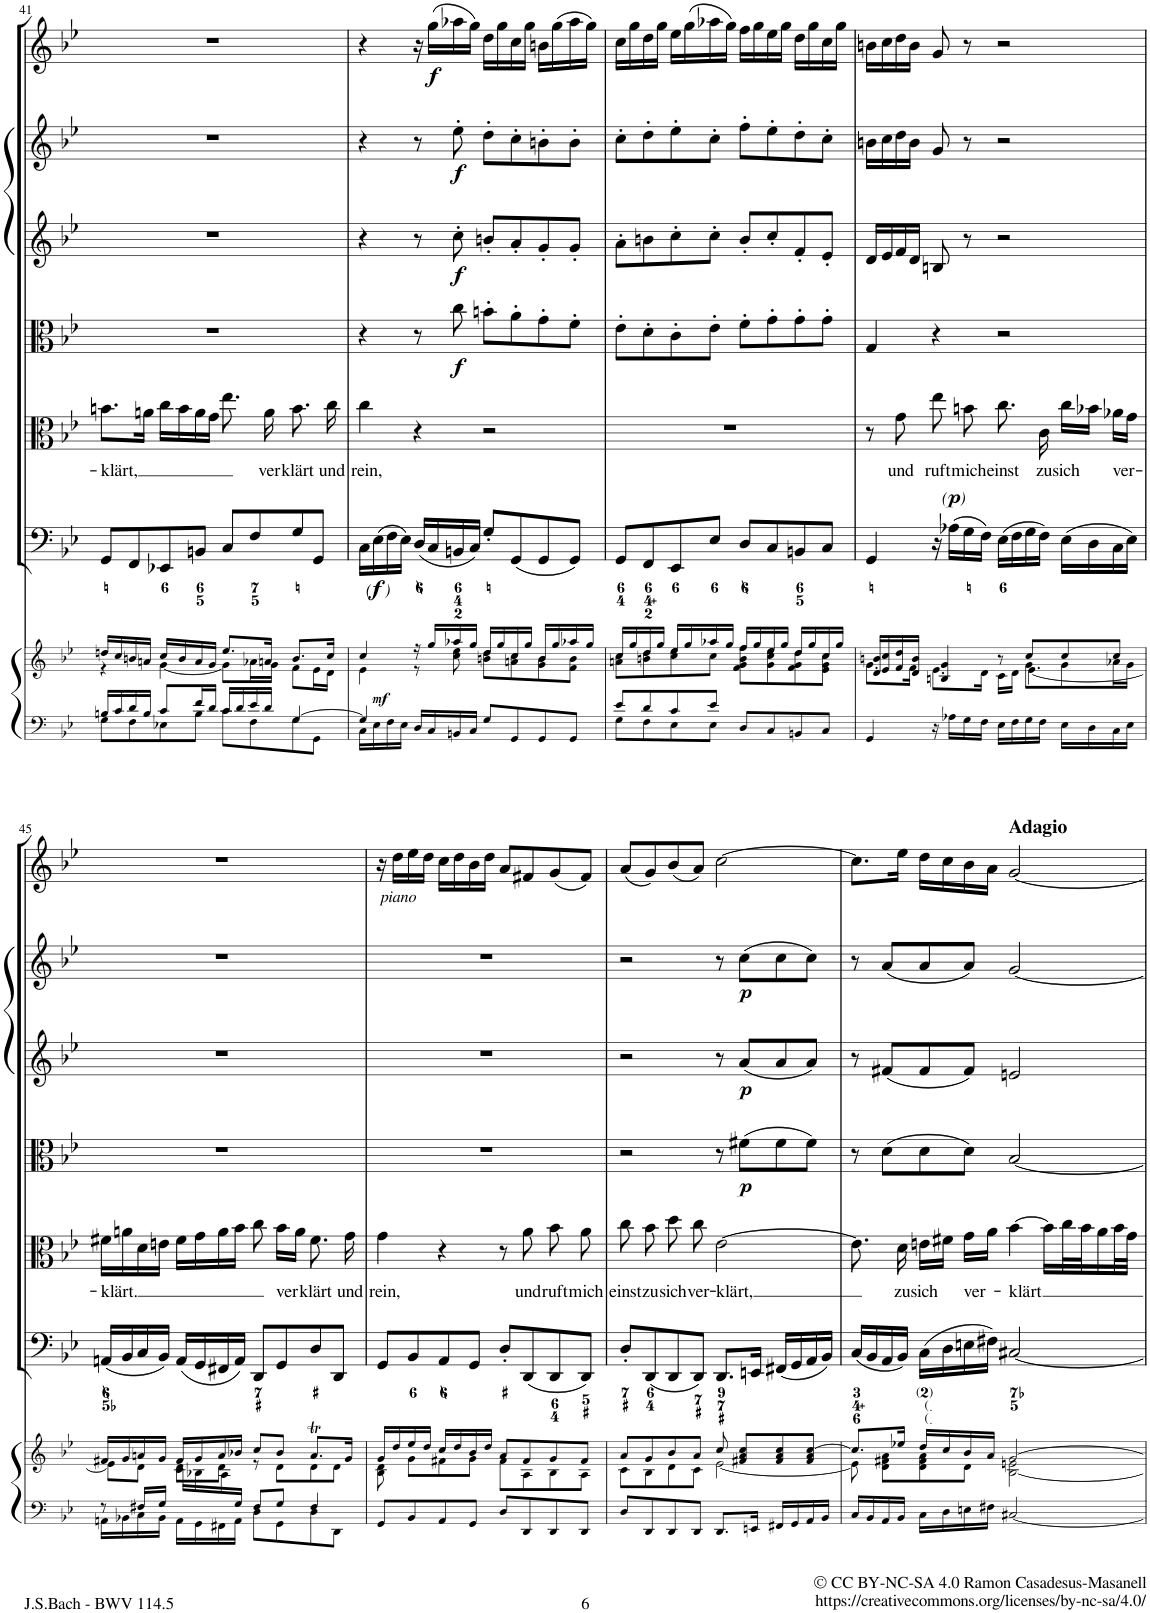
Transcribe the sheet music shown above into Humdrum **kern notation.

**kern	**kern	**dynam	**kern	**dynam	**kern	**text	**kern	**dynam	**kern	**dynam	**kern	**dynam	**kern	**dynam
*part7	*part7	*part7	*part6	*part6	*part5	*part5	*part4	*part4	*part3	*part3	*part2	*part2	*part1	*part1
*staff8	*staff7	*staff7/8	*staff6	*staff6	*staff5	*staff5	*staff4	*staff4	*staff3	*staff3	*staff2	*staff2	*staff1	*staff1
*I"Piano reduction	*	*	*I"Continuo	*	*I"Alto	*	*I"Viola	*	*I"Violino II	*	*I"Violino I	*	*I"Oboe I	*
*I'Pno	*	*	*	*	*	*	*I'Vla	*	*I'Vln	*	*I'Vln	*	*I'Ob	*
!!LO:PB:g=z
*clefF4	*clefG2	*	*clefF4	*	*clefC3	*	*clefC3	*	*clefG2	*	*clefG2	*	*clefG2	*
*k[b-e-]	*k[b-e-]	*	*k[b-e-]	*	*k[b-e-]	*	*k[b-e-]	*	*k[b-e-]	*	*k[b-e-]	*	*k[b-e-]	*
*M4/4	*M4/4	*	*M4/4	*	*M4/4	*	*M4/4	*	*M4/4	*	*M4/4	*	*M4/4	*
*met(c)	*met(c)	*	*met(c)	*	*met(c)	*	*met(c)	*	*met(c)	*	*met(c)	*	*met(c)	*
=41	=41	=41	=41	=41	=41	=41	=41	=41	=41	=41	=41	=41	=41	=41
*^	*^	*	*	*	*	*	*	*	*	*	*	*	*	*
!	!	!	!	!	!	!	!	!LO:LY:b	!	!	!	!	!	!	!	!
16Bn/LL	8G\L	16ddn/LL	4r	.	8GG/L	.	8.bn\L	-klärt,	1r	.	1r	.	1r	.	1r	.
16c/	.	16cc/	.	.	.	.	.	.	.	.	.	.	.	.	.	.
16d/	8F\	16bn/	.	.	8FF/	.	.	.	.	.	.	.	.	.	.	.
16B/JJ	.	16an/JJ	.	.	.	.	16an\Jk	.	.	.	.	.	.	.	.	.
8c/L	8E-X\	16cc/LL	[4g\	.	8EE-X/	.	16cc\LL	.	.	.	.	.	.	.	.	.
.	.	16b/	.	.	.	.	16b\	.	.	.	.	.	.	.	.	.
16f/L	8B\J	16a/	.	.	8BBn/J	.	16a\	.	.	.	.	.	.	.	.	.
16d/JJ	.	16g/JJ	.	.	.	.	16g\JJ	.	.	.	.	.	.	.	.	.
16c/LL	8c\L	8.ee-/L	8g\L]	.	8C/L	.	8.ee-\	.	.	.	.	.	.	.	.	.
16d/	.	.	.	.	.	.	.	.	.	.	.	.	.	.	.	.
16e-/	8F\	.	16a-X\L	.	8F/	.	.	.	.	.	.	.	.	.	.	.
!	!	!	!	!	!	!	!	!LO:LY:b	!	!	!	!	!	!	!	!
16d/JJ	.	16an/Jk	16g\JJ	.	.	.	16a\	ver-	.	.	.	.	.	.	.	.
!	!	!	!	!	!	!	!	!LO:LY:b	!	!	!	!	!	!	!	!
[4G/	8G\	8.b/L	8f\L	.	8G/	.	8.b\	-klärt	.	.	.	.	.	.	.	.
.	8GG\J	.	16e-\L	.	8GG/J	.	.	.	.	.	.	.	.	.	.	.
!	!	!	!	!	!	!	!	!LO:LY:b	!	!	!	!	!	!	!	!
.	.	16cc/Jk	16d\JJ	.	.	.	16cc\	und	.	.	.	.	.	.	.	.
=42	=42	=42	=42	=42	=42	=42	=42	=42	=42	=42	=42	=42	=42	=42	=42	=42
!	!	!	!	!LO:DY:b	!	!	!	!LO:LY:b	!	!	!	!	!	!	!	!
4G/]	16C\LL	4cc/	4e-\	mf	16C\LL	.	4cc\	rein,	4r	.	4r	.	4r	.	4r	.
!	!	!	!	!	!	!LO:DY:b	!	!	!	!	!	!	!	!	!	!
!	!	!	!	!	!	!LO:DY:n=1:b	!	!	!	!	!	!	!	!	!	!
!	!	!	!	!	!	!LO:DY:n=2:b	!	!	!	!	!	!	!	!	!	!
.	16E-\	.	.	.	(16E-\	other-dynamics f other-dynamics	.	.	.	.	.	.	.	.	.	.
.	16F\	.	.	.	16F\	.	.	.	.	.	.	.	.	.	.	.
.	16E-\JJ	.	.	.	16E-\JJ)	.	.	.	.	.	.	.	.	.	.	.
16D/LL	4ryy	16r	8r	.	(16D/LL	.	4r	.	8r	.	8r	.	8r	.	16r	.
!	!	!	!	!	!	!	!	!	!	!	!	!	!	!	!	!LO:DY:b
16C/	.	16gg/LL	.	.	16C/	.	.	.	.	.	.	.	.	.	(16gg\LL	f
!	!	!	!	!	!	!	!	!	!	!LO:DY:b	!	!LO:DY:b	!	!LO:DY:b	!	!
16BBn/	.	16aa-X/	8cc\ 8ee-\	.	16BBn/	.	.	.	8cc\	f	8cc'\	f	8ee-'\	f	16aa-X\	.
16C/JJ	.	16gg/JJ	.	.	16C/JJ)	.	.	.	.	.	.	.	.	.	16gg\JJ)	.
8G/L	2ryy	16dd/LL	8bn\ 8dd\L	.	8G'/L	.	2r	.	8bn'\L	.	8bn'/L	.	8dd'\L	.	16dd\LL	.
.	.	16gg/	.	.	.	.	.	.	.	.	.	.	.	.	16gg\	.
8GG/	.	16cc/	8an\ 8cc\	.	(8GG/	.	.	.	8a'\	.	8a'/	.	8cc'\	.	16cc\	.
.	.	16gg/JJ	.	.	.	.	.	.	.	.	.	.	.	.	16gg\JJ	.
8GG/	.	16b/LL	8g\ 8b\	.	8GG/	.	.	.	8g'\	.	8g'/	.	8bn'\	.	16bn\LL	.
.	.	16gg/	.	.	.	.	.	.	.	.	.	.	.	.	(16gg\	.
8GG/J	.	16aa-X/	8f\ 8b\J	.	8GG/J)	.	.	.	8f'\J	.	8g'/J	.	8b'\J	.	16aa-\	.
.	.	16gg/JJ	.	.	.	.	.	.	.	.	.	.	.	.	16gg\JJ)	.
=43	=43	=43	=43	=43	=43	=43	=43	=43	=43	=43	=43	=43	=43	=43	=43	=43
8e-/L	8G\L	16cc/LL	8an\ 8cc\L	.	8GG/L	.	1r	.	8e-'\L	.	8a'\L	.	8cc'\L	.	16cc\LL	.
.	.	16gg/	.	.	.	.	.	.	.	.	.	.	.	.	16gg\	.
8d/	8F\	16dd/	8bn\ 8dd\	.	8FF/	.	.	.	8d'\	.	8bn\	.	8dd'\	.	16dd\	.
.	.	16gg/JJ	.	.	.	.	.	.	.	.	.	.	.	.	16gg\JJ	.
8c/	8E-\	16ee-/LL	8cc\ 8ee-\	.	8EE-/	.	.	.	8c'\	.	8cc'\	.	8ee-'\	.	16ee-\LL	.
.	.	16gg/	.	.	.	.	.	.	.	.	.	.	.	.	(16gg\	.
8e-/J	8E-\J	16aa-X/	8cc\J	.	8E-/J	.	.	.	8e-'\J	.	8cc'\J	.	8cc'\J	.	16aa-X\	.
.	.	16gg/JJ	.	.	.	.	.	.	.	.	.	.	.	.	16gg\JJ)	.
8D/L	2ryy	16ff/LL	8f\ 8g\ 8b\ 8ff\L	.	8D/L	.	.	.	8f'\L	.	8b'/L	.	8ff'\L	.	16ff\LL	.
.	.	16gg/	.	.	.	.	.	.	.	.	.	.	.	.	16gg\	.
8C/	.	16ee-/	8g\ 8cc\ 8ee-\	.	8C/	.	.	.	8g'\	.	8cc'/	.	8ee-'\	.	16ee-\	.
.	.	16gg/JJ	.	.	.	.	.	.	.	.	.	.	.	.	16gg\JJ	.
8BBn/	.	16dd/LL	8f\ 8g\ 8dd\	.	8BBn/	.	.	.	8g'\	.	8f'/	.	8dd'\	.	16dd\LL	.
.	.	16gg/	.	.	.	.	.	.	.	.	.	.	.	.	16gg\	.
8C/J	.	16cc/	8e-\ 8g\ 8cc\J	.	8C/J	.	.	.	8g'\J	.	8e-'/J	.	8cc'\J	.	16cc\	.
.	.	16gg/JJ	.	.	.	.	.	.	.	.	.	.	.	.	16gg\JJ	.
*v	*v	*	*	*	*	*	*	*	*	*	*	*	*	*	*	*
=44	=44	=44	=44	=44	=44	=44	=44	=44	=44	=44	=44	=44	=44	=44	=44
*	*	*^	*	*	*	*	*	*	*	*	*	*	*	*	*
4GG/	16d/ 16bn/LL	8.g\L	2ryy	.	4GG/	.	8r	.	4G/	.	16d/LL	.	16bn\LL	.	16bn\LL	.
.	16e-/ 16cc/	.	.	.	.	.	.	.	.	.	16e-/	.	16cc\	.	16cc\	.
!	!	!	!	!	!	!	!	!LO:LY:b	!	!	!	!	!	!	!	!
.	16f/ 16dd/	.	.	.	.	.	8g\	und	.	.	16f/	.	16dd\	.	16dd\	.
.	16d/ 16b/JJ	16f\Jk	.	.	.	.	.	.	.	.	16d/JJ	.	16b\JJ	.	16b\JJ	.
!	!	!	!	!	!	!	!	!LO:LY:b	!	!	!	!	!	!	!	!
16r	4Bn/ 4g/	8.e-\L	.	.	16r	.	8ee-\	ruft	4r	.	8Bn/	.	8g/	.	8g/	.
!	!	!	!	!	!	!LO:DY:a	!	!	!	!	!	!	!	!	!	!
!	!	!	!	!	!	!LO:DY:n=1:a	!	!	!	!	!	!	!	!	!	!
!	!	!	!	!	!	!LO:DY:n=2:a	!	!	!	!	!	!	!	!	!	!
16A-X\LL	.	.	.	.	(16A-X\LL	other-dynamics p other-dynamics	.	.	.	.	.	.	.	.	.	.
!	!	!	!	!	!	!	!	!LO:LY:b	!	!	!	!	!	!	!	!
16G\	.	.	.	.	16G\	.	8bn\	mich	.	.	8r	.	8r	.	8r	.
16F\JJ	.	16d\Jk	.	.	16F\JJ)	.	.	.	.	.	.	.	.	.	.	.
!	!	!	!	!	!	!	!	!LO:LY:b	!	!	!	!	!	!	!	!
16E-\LL	8r	8ryy	16c\LL	.	(16E-\LL	.	8.cc\	einst	2r	.	2r	.	2r	.	2r	.
16F\	.	.	16d\JJ	.	16F\	.	.	.	.	.	.	.	.	.	.	.
16G\	8cc/L	8g\L	[4.e-\	.	16G\	.	.	.	.	.	.	.	.	.	.	.
!	!	!	!	!	!	!	!	!LO:LY:b	!	!	!	!	!	!	!	!
16F\JJ	.	.	.	.	16F\JJ)	.	16c\	zu	.	.	.	.	.	.	.	.
!	!	!	!	!	!	!	!	!LO:LY:b	!	!	!	!	!	!	!	!
16E-\LL	8cc/	8g\	.	.	(16E-\LL	.	16cc\LL	sich	.	.	.	.	.	.	.	.
16D\	.	.	.	.	16D\	.	16b-X\JJ	.	.	.	.	.	.	.	.	.
!	!	!	!	!	!	!	!	!LO:LY:b	!	!	!	!	!	!	!	!
16C\	8cc/J	16a-X\L	.	.	16C\	.	16a-X\LL	ver-	.	.	.	.	.	.	.	.
16E-\JJ	.	16g\JJ	.	.	16E-\JJ)	.	16g\JJ	.	.	.	.	.	.	.	.	.
!!LO:LB:g=z
=45	=45	=45	=45	=45	=45	=45	=45	=45	=45	=45	=45	=45	=45	=45	=45	=45
*^	*	*	*	*	*	*	*	*	*	*	*	*	*	*	*	*
!	!	!	!	!	!	!	!	!	!LO:LY:b	!	!	!	!	!	!	!	!
8r	16AAn\LL	16f#X/LL	8e-\L]	4ryy	.	(16AAn/LL	.	16f#X\LL	-klärt.	1r	.	1r	.	1r	.	1r	.
.	16BB-X\	16g/	.	.	.	16BB-/	.	16an\	.	.	.	.	.	.	.	.	.
16F#X/LL	16C\	16an/	8d\J	.	.	16C/	.	16d\	.	.	.	.	.	.	.	.	.
16G/JJ	16BB-\JJ	16g/JJ	.	.	.	16BB-/JJ)	.	16en\JJ	.	.	.	.	.	.	.	.	.
8.ryy	16AA\LL	16f#/LL	8d\L	16c\LL	.	(16AA/LL	.	16f#\LL	.	.	.	.	.	.	.	.	.
.	16GG\	16g/	.	16B-X\	.	16GG/	.	16g\	.	.	.	.	.	.	.	.	.
.	16FF#X\	16a/	8d\J	16A\	.	16FF#X/	.	16a\	.	.	.	.	.	.	.	.	.
16G/JJ	16AA\JJ	16b-X/JJ	.	2ryy	.	16AA/JJ)	.	16b-\JJ	.	.	.	.	.	.	.	.	.
8F#/L	8D\L	8cc/L	8r	.	.	8DD/L	.	8cc\	.	.	.	.	.	.	.	.	.
!	!	!	!	!	!	!	!	!	!LO:LY:b	!	!	!	!	!	!	!	!
8G/J	8GG\	8b-/J	8d\L	.	.	8GG/	.	16b-\LL	ver-	.	.	.	.	.	.	.	.
.	.	.	.	.	.	.	.	16a\JJ	.	.	.	.	.	.	.	.	.
!	!	!	!	!	!	!	!	!	!LO:LY:b	!	!	!	!	!	!	!	!
4F#/	8D\	8.at/L	8d\	.	.	8D/	.	8.f#\	-klärt	.	.	.	.	.	.	.	.
.	8DD\J	.	8d\J	.	.	8DD/J	.	.	.	.	.	.	.	.	.	.	.
!	!	!	!	!	!	!	!	!	!LO:LY:b	!	!	!	!	!	!	!	!
.	.	16g/Jk	.	16ryy	.	.	.	16g\	und	.	.	.	.	.	.	.	.
*v	*v	*	*	*	*	*	*	*	*	*	*	*	*	*	*	*	*
=46	=46	=46	=46	=46	=46	=46	=46	=46	=46	=46	=46	=46	=46	=46	=46	=46
!	!	!	!	!	!	!	!	!LO:LY:b	!	!	!	!	!	!	!	!
*	*	*v	*v	*	*	*	*	*	*	*	*	*	*	*	*	*
8GG/L	16g/LL	8B-\ 8d\	.	8GG/L	.	4g\	rein,	1r	.	1r	.	1r	.	16r	.
!	!	!	!	!	!	!	!	!	!	!	!	!	!	!	!LO:DY:b
.	16dd/	.	.	.	.	.	.	.	.	.	.	.	.	16dd\LL	other-dynamics
8BB-/	16ee-/	8g\L	.	8BB-/	.	.	.	.	.	.	.	.	.	16ee-\	.
.	16dd/JJ	.	.	.	.	.	.	.	.	.	.	.	.	16dd\JJ	.
8AA/	16cc/LL	8f#X\	.	8AA/	.	4r	.	.	.	.	.	.	.	16cc\LL	.
.	16dd/	.	.	.	.	.	.	.	.	.	.	.	.	16dd\	.
8GG/J	16b-/	8g\J	.	8GG/J	.	.	.	.	.	.	.	.	.	16b-\	.
.	16dd/JJ	.	.	.	.	.	.	.	.	.	.	.	.	16dd\JJ	.
8D/L	8a/L	8f#\L	.	8D'/L	.	8r	.	.	.	.	.	.	.	8a/L	.
!	!	!	!	!	!	!	!LO:LY:b	!	!	!	!	!	!	!	!
8DD/	8f#/	8A\	.	(8DD/	.	8a\	und	.	.	.	.	.	.	8f#X/	.
!	!	!	!	!	!	!	!LO:LY:b	!	!	!	!	!	!	!	!
8DD/	8g/	8B-\	.	8DD/	.	8b-\	ruft	.	.	.	.	.	.	(8g/	.
!	!	!	!	!	!	!	!LO:LY:b	!	!	!	!	!	!	!	!
8DD/J	8f#/J	8A\J	.	8DD/J)	.	8a\	mich	.	.	.	.	.	.	8f#/J)	.
=47	=47	=47	=47	=47	=47	=47	=47	=47	=47	=47	=47	=47	=47	=47	=47
!	!	!	!	!	!	!	!LO:LY:b	!	!	!	!	!	!	!	!
8D/L	8a/L	8c\L	.	8D'/L	.	8cc\	einst	2r	.	2r	.	2r	.	(8a/L	.
!	!	!	!	!	!	!	!LO:LY:b	!	!	!	!	!	!	!	!
8DD/	8g/	8B-\	.	(8DD/	.	8b-\	zu	.	.	.	.	.	.	8g/)	.
!	!	!	!	!	!	!	!LO:LY:b	!	!	!	!	!	!	!	!
8DD/	8b-/	8d\	.	8DD/	.	8dd\	sich	.	.	.	.	.	.	(8b-/	.
!	!	!	!	!	!	!	!LO:LY:b	!	!	!	!	!	!	!	!
8DD/J	8a/J	8c\J	.	8DD/J)	.	8cc\	ver-	.	.	.	.	.	.	8a/J)	.
!	!	!	!	!	!	!	!LO:LY:b	!	!	!	!	!	!	!	!
8.DD/L	8cc/	[2e-\	.	8.DD/L	.	[2e-\	-klärt,	8r	.	8r	.	8r	.	[2cc\	.
!	!	!	!	!	!	!	!	!	!LO:DY:b	!	!LO:DY:b	!	!LO:DY:b	!	!
.	8f#X/ 8a/ 8cc/L	.	.	.	.	.	.	(8f#X\L	p	(8a/L	p	(8cc\L	p	.	.
16EEn/Jk	.	.	.	16EEn/Jk	.	.	.	.	.	.	.	.	.	.	.
16FF#X/LL	8f#/ 8a/ 8cc/	.	.	(16FF#X/LL	.	.	.	8f#\	.	8a/	.	8cc\	.	.	.
16GG/	.	.	.	16GG/	.	.	.	.	.	.	.	.	.	.	.
16AA/	8f#/ 8a/ [8cc/J	.	.	16AA/	.	.	.	8f#\J)	.	8a/J)	.	8cc\J)	.	.	.
16BB-/JJ	.	.	.	16BB-/JJ)	.	.	.	.	.	.	.	.	.	.	.
=48	=48	=48	=48	=48	=48	=48	=48	=48	=48	=48	=48	=48	=48	=48	=48
16C/LL	8.cc/L]	8e-\]	.	(16C/LL	.	8.e-\]	.	8r	.	8r	.	8r	.	8.cc\L]	.
16BB-/	.	.	.	16BB-/	.	.	.	.	.	.	.	.	.	.	.
16AA/	.	8d\ 8f#X\ 8a\L	.	16AA/	.	.	.	(8d\L	.	(8f#X/L	.	(8a/L	.	.	.
!	!	!	!	!	!	!	!LO:LY:b	!	!	!	!	!	!	!	!
16BB-/JJ	16ee-X/Jk	.	.	16BB-/JJ)	.	16d\	zu	.	.	.	.	.	.	16ee-\Jk	.
!	!	!	!	!	!	!	!LO:LY:b	!	!	!	!	!	!	!	!
16C\LL	16dd/LL	8d\ 8f#\ 8a\	.	(16C\LL	.	16en\LL	sich	8d\	.	8f#/	.	8a/	.	16dd\LL	.
16D\	16cc/	.	.	16D\	.	16f#X\JJ	.	.	.	.	.	.	.	16cc\	.
!	!	!	!	!	!	!	!LO:LY:b	!	!	!	!	!	!	!	!
16En\	16b-/	8d\J	.	16En\	.	16g\LL	ver-	8d\J)	.	8f#/J)	.	8a/J)	.	16b-\	.
16F#X\JJ	16a/JJ	.	.	16F#X\JJ)	.	16a\JJ	.	.	.	.	.	.	.	16a\JJ	.
!	!	!	!	!	!	!	!	!	!	!	!	!	!	!LO:TX:a:B:t=Adagio	!
!	!	!	!	!	!	!	!LO:LY:b	!	!	!	!	!	!	!	!
[2C#X/	[2g/	[2B-\ 2en\	.	[2C#X/	.	[4b-\	-klärt	[2B-/	.	2en/	.	[2g/	.	[2g/	.
.	.	.	.	.	.	16b-\LL]	.	.	.	.	.	.	.	.	.
.	.	.	.	.	.	32cc\L	.	.	.	.	.	.	.	.	.
.	.	.	.	.	.	32b-\J	.	.	.	.	.	.	.	.	.
.	.	.	.	.	.	16a\	.	.	.	.	.	.	.	.	.
.	.	.	.	.	.	32b-\L	.	.	.	.	.	.	.	.	.
.	.	.	.	.	.	32g\JJJ	.	.	.	.	.	.	.	.	.
*	*v	*v	*	*	*	*	*	*	*	*	*	*	*	*	*
=	=	=	=	=	=	=	=	=	=	=	=	=	=	=
*-	*-	*-	*-	*-	*-	*-	*-	*-	*-	*-	*-	*-	*-	*-
